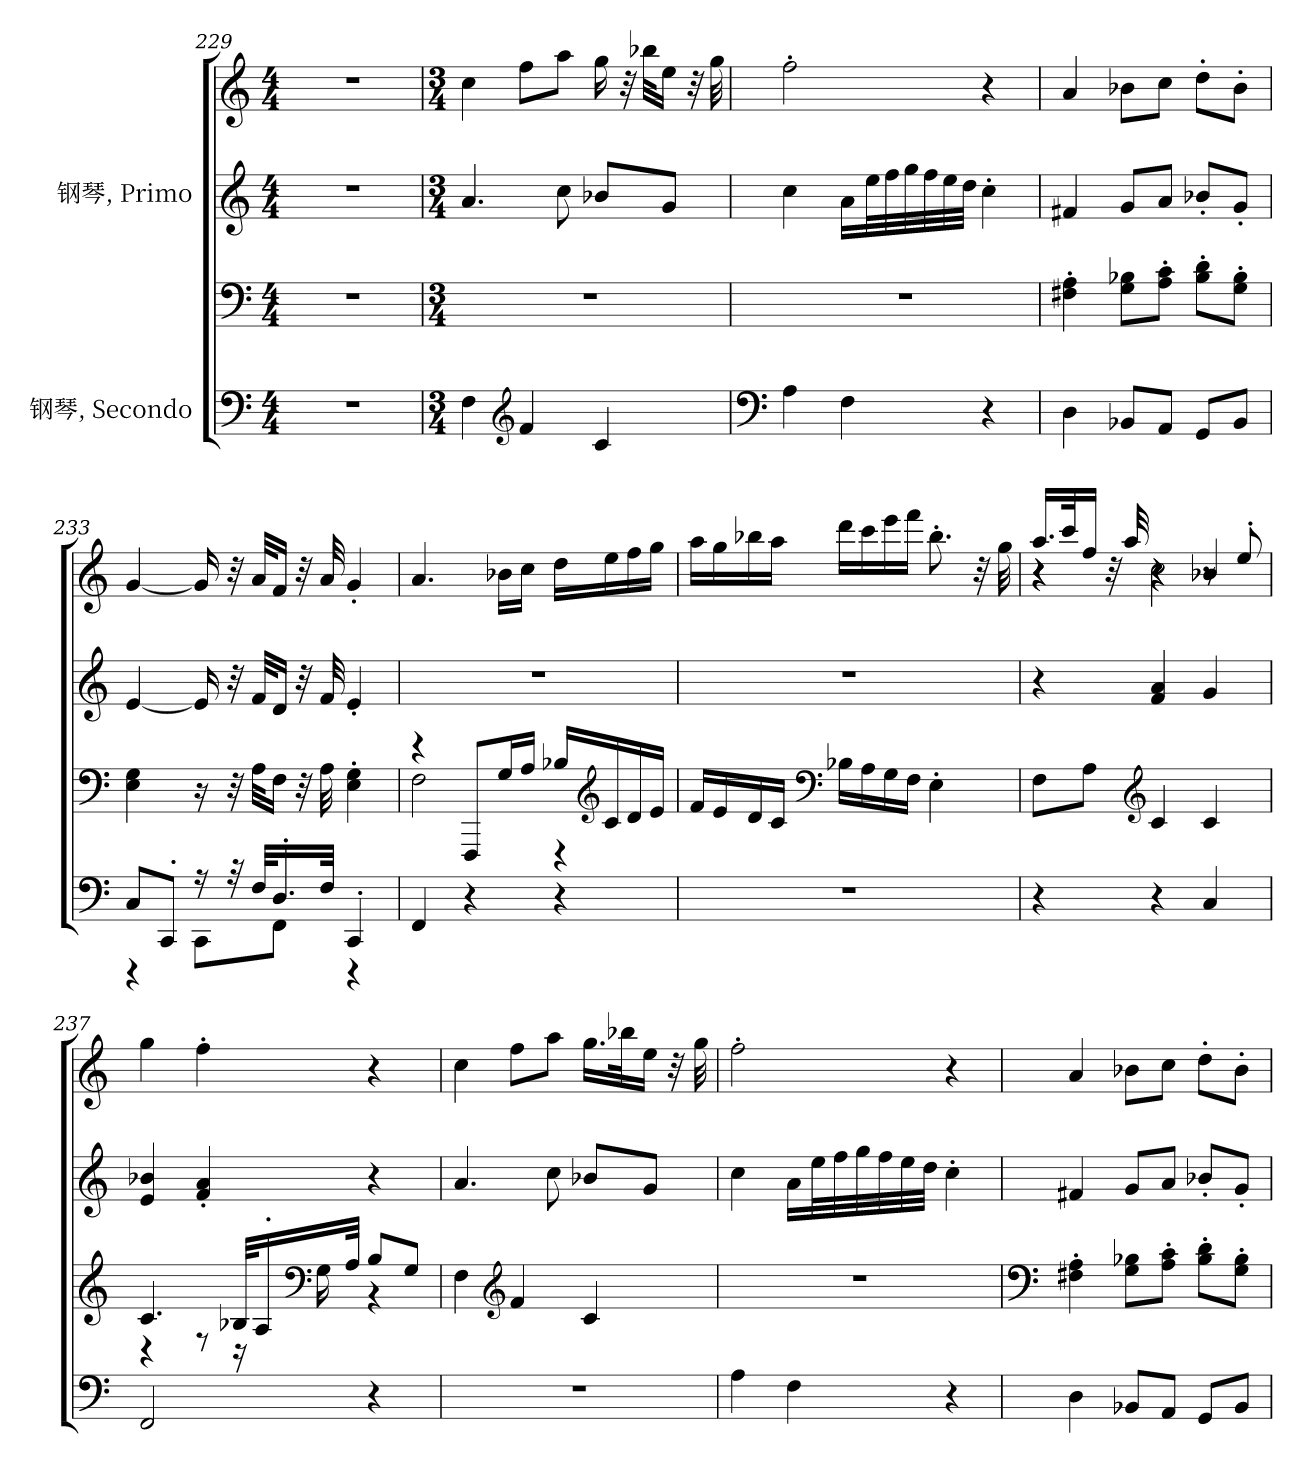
**kern	**kern	**kern	**kern
*part2	*part2	*part1	*part1
*staff4	*staff3	*staff2	*staff1
*I"钢琴, Secondo	*	*I"钢琴, Primo	*
*clefF4	*clefF4	*clefG2	*clefG2
*k[]	*k[]	*k[]	*k[]
*M4/4	*M4/4	*M4/4	*M4/4
=229	=229	=229	=229
1r	1r	1r	1r
=230	=230	=230	=230
*M3/4	*M3/4	*M3/4	*M3/4
*	*	*	*MM60
4F\	2.r	4.a/	4cc\
*clefG2	*	*	*
4f/	.	.	8ff\L
.	.	8cc\	8aa\J
4c/	.	8b-X/L	16gg\
.	.	.	32r
.	.	.	32bb-X\KLL
.	.	8g/J	16ee\JJ
.	.	.	32r
.	.	.	32gg\
!!LO:PB:g=z
=231	=231	=231	=231
*clefF4	*	*	*
4A\	2.r	4cc\	2ff'\
4F\	.	16a\LL	.
.	.	32ee\L	.
.	.	32ff\	.
.	.	32gg\	.
.	.	32ff\	.
.	.	32ee\	.
.	.	32dd\JJJ	.
4r	.	4cc'\	4r
=232	=232	=232	=232
4D\	4F#X\' 4A\'	4f#X/	4a/
8BB-X/L	8G\ 8B-X\L	8g/L	8b-X\L
8AA/J	8A\' 8c\'J	8a/J	8cc\J
8GG/L	8B-\' 8d\'L	8b-X'/L	8dd'\L
8BB-/J	8G\' 8B-\'J	8g'/J	8b-'\J
=233	=233	=233	=233
*^	*	*	*
8C/L	4r	4E\ 4G\	[4e/	[4g/
8CC'/J	.	.	.	.
16r	8CC\L	16r	16e/]	16g/]
32r	.	32r	32r	32r
32F/KLL	.	32A\KLL	32f/KLL	32a/KLL
16.D'/	8FF\J	16F\JJ	16d/JJ	16f/JJ
.	.	32r	32r	32r
32F/JJk	.	32A\	32f/	32a/
4CC'/	4r	4E\' 4G\'	4e'/	4g'/
*v	*v	*	*	*
=234	=234	=234	=234
*	*^	*	*
4FF/	4r	2F\	2.r	4.a/
4r	8FFF/L	.	.	.
.	16G/L	.	.	16b-X\LL
.	16A/JJ	.	.	16cc\JJ
4r	16B-X/LL	4r	.	16dd\LL
*	*clefG2	*	*	*
.	16c/	.	.	16ee\
.	16d/	.	.	16ff\
.	16e/JJ	.	.	16gg\JJ
*	*v	*v	*	*
!!LO:LB:g=z
=235	=235	=235	=235
2.r	16f/LL	2.r	16aa\LL
.	16e/	.	16gg\
.	16d/	.	16bb-X\
.	16c/JJ	.	16aa\JJ
*	*clefF4	*	*
.	16B-X\LL	.	16ddd\LL
.	16A\	.	16ccc\
.	16G\	.	16eee\
.	16F\JJ	.	16fff\JJ
.	4E'\	.	8.bb-'\
.	.	.	32r
.	.	.	32gg\
=236	=236	=236	=236
*	*	*	*^
*	*	*	*	*^
4r	8F\L	4r	16.aa/LL	4r	4r
.	.	.	32ccc/K	.	.
.	8A\J	.	16ff/JJ	.	.
.	.	.	32r	.	.
.	.	.	32aa/	.	.
*	*clefG2	*	*	*	*
4r	4c/	4f/ 4a/	4r	2cc\	4r
4C/	4c/	4g/	8r	.	4b-X/
.	.	.	8ee'/	.	.
*	*	*	*v	*v	*v
=237	=237	=237	=237
*	*^	*	*
2FF/	4.c/	4r	4e/ 4b-X/	4gg\
.	.	8r	4f/' 4a/'	4ff'\
.	32B-X/KLL	16r	.	.
.	16A'/	.	.	.
*	*clefF4	*	*	*
.	.	16G\	.	.
.	32A/JJk	.	.	.
4r	8B-/L	4r	4r	4r
.	8G/J	.	.	.
*	*v	*v	*	*
!!LO:LB:g=z
=238	=238	=238	=238
2.r	4F\	4.a/	4cc\
*	*clefG2	*	*
.	4f/	.	8ff\L
.	.	8cc\	8aa\J
.	4c/	8b-X/L	16.gg\LL
.	.	.	32bb-X\K
.	.	8g/J	16ee\JJ
.	.	.	32r
.	.	.	32gg\
=239	=239	=239	=239
4A\	2.r	4cc\	2ff'\
4F\	.	16a\LL	.
.	.	32ee\L	.
.	.	32ff\	.
.	.	32gg\	.
.	.	32ff\	.
.	.	32ee\	.
.	.	32dd\JJJ	.
4r	.	4cc'\	4r
=240	=240	=240	=240
*	*clefF4	*	*
4D\	4F#X\' 4A\'	4f#X/	4a/
8BB-X/L	8G\ 8B-X\L	8g/L	8b-X\L
8AA/J	8A\' 8c\'J	8a/J	8cc\J
8GG/L	8B-\' 8d\'L	8b-X'/L	8dd'\L
8BB-/J	8G\' 8B-\'J	8g'/J	8b-'\J
=	=	=	=
*-	*-	*-	*-
